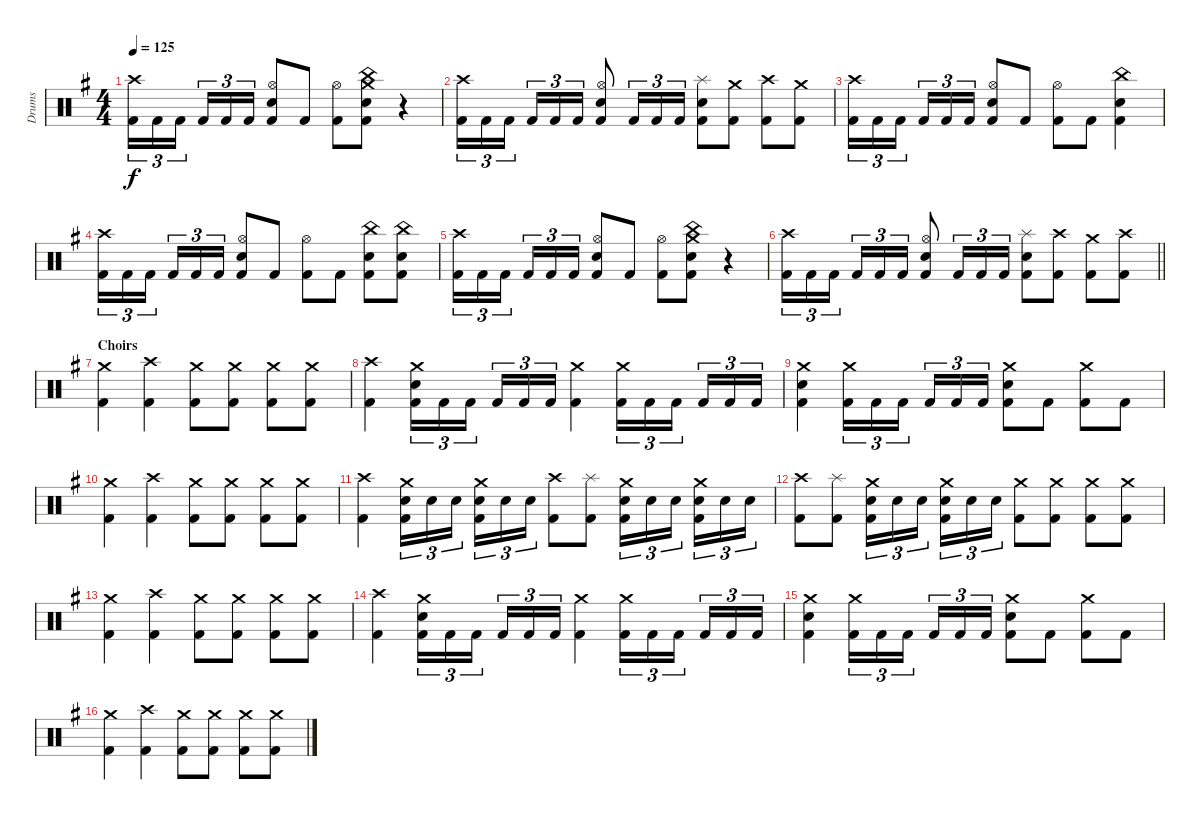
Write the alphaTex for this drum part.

\track ("Drums" "Drums") {instrument percussion}
\staff {score}
\articulation defaults
\ts (4 4)
\tempo 125
\clef neutral
\ks g
("Crash high (hit)" "Kick (hit) 2").16{tu (3 2) dy f} "Kick (hit) 2".16{tu (3 2)} "Kick (hit) 2".16{tu (3 2)} "Kick (hit) 2".16{tu (3 2)} "Kick (hit) 2".16{tu (3 2)} "Kick (hit) 2".16{tu (3 2)} ("Hi-Hat (open)" "Electric Snare (hit)" "Kick (hit) 2").8 "Kick (hit) 2".8 ("Hi-Hat (open)" "Kick (hit) 2").8 ("China (hit)" "Crash medium (hit)" "Electric Snare (hit)" "Kick (hit) 2").8 r.4 |
("Crash high (hit)" "Kick (hit) 2").16{tu (3 2)} "Kick (hit) 2".16{tu (3 2)} "Kick (hit) 2".16{tu (3 2)} "Kick (hit) 2".16{tu (3 2)} "Kick (hit) 2".16{tu (3 2)} "Kick (hit) 2".16{tu (3 2)} ("Hi-Hat (open)" "Electric Snare (hit)" "Kick (hit) 2").8 "Kick (hit) 2".16{tu (3 2)} "Kick (hit) 2".16{tu (3 2)} "Kick (hit) 2".16{tu (3 2)} ("Splash (hit)" "Electric Snare (hit)" "Kick (hit) 2").8 ("Crash medium (hit)" "Kick (hit) 2").8 ("Crash high (hit)" "Kick (hit) 2").8 ("Crash medium (hit)" "Kick (hit) 2").8 |
("Crash high (hit)" "Kick (hit) 2").16{tu (3 2)} "Kick (hit) 2".16{tu (3 2)} "Kick (hit) 2".16{tu (3 2)} "Kick (hit) 2".16{tu (3 2)} "Kick (hit) 2".16{tu (3 2)} "Kick (hit) 2".16{tu (3 2)} ("Hi-Hat (open)" "Electric Snare (hit)" "Kick (hit) 2").8 "Kick (hit) 2".8 ("Hi-Hat (open)" "Kick (hit) 2").8 "Kick (hit) 2".8 ("China (hit)" "Electric Snare (hit)" "Kick (hit) 2").4 |
("Crash high (hit)" "Kick (hit) 2").16{tu (3 2)} "Kick (hit) 2".16{tu (3 2)} "Kick (hit) 2".16{tu (3 2)} "Kick (hit) 2".16{tu (3 2)} "Kick (hit) 2".16{tu (3 2)} "Kick (hit) 2".16{tu (3 2)} ("Hi-Hat (open)" "Electric Snare (hit)" "Kick (hit) 2").8 "Kick (hit) 2".8 ("Hi-Hat (open)" "Kick (hit) 2").8 "Kick (hit) 2".8 ("China (hit)" "Electric Snare (hit)" "Kick (hit) 2").8 ("China (hit)" "Electric Snare (hit)" "Kick (hit) 2").8 |
("Crash high (hit)" "Kick (hit) 2").16{tu (3 2)} "Kick (hit) 2".16{tu (3 2)} "Kick (hit) 2".16{tu (3 2)} "Kick (hit) 2".16{tu (3 2)} "Kick (hit) 2".16{tu (3 2)} "Kick (hit) 2".16{tu (3 2)} ("Hi-Hat (open)" "Electric Snare (hit)" "Kick (hit) 2").8 "Kick (hit) 2".8 ("Hi-Hat (open)" "Kick (hit) 2").8 ("China (hit)" "Crash medium (hit)" "Electric Snare (hit)" "Kick (hit) 2").8 r.4 |
\barLineRight lightlight
("Crash high (hit)" "Kick (hit) 2").16{tu (3 2)} "Kick (hit) 2".16{tu (3 2)} "Kick (hit) 2".16{tu (3 2)} "Kick (hit) 2".16{tu (3 2)} "Kick (hit) 2".16{tu (3 2)} "Kick (hit) 2".16{tu (3 2)} ("Hi-Hat (open)" "Electric Snare (hit)" "Kick (hit) 2").8 "Kick (hit) 2".16{tu (3 2)} "Kick (hit) 2".16{tu (3 2)} "Kick (hit) 2".16{tu (3 2)} ("Splash (hit)" "Electric Snare (hit)" "Kick (hit) 2").8 ("Crash high (hit)" "Kick (hit) 2").8 ("Crash medium (hit)" "Kick (hit) 2").8 ("Crash high (hit)" "Kick (hit) 2").8 |
\section ("" "Choirs")
("Crash medium (hit)" "Kick (hit) 2").4 ("Crash high (hit)" "Kick (hit) 2").4 ("Crash medium (hit)" "Kick (hit) 2").8 ("Crash medium (hit)" "Kick (hit) 2").8 ("Crash medium (hit)" "Kick (hit) 2").8 ("Crash medium (hit)" "Kick (hit) 2").8 |
("Crash high (hit)" "Kick (hit) 2").4 ("Crash medium (hit)" "Electric Snare (hit)" "Kick (hit) 2").16{tu (3 2)} "Kick (hit) 2".16{tu (3 2)} "Kick (hit) 2".16{tu (3 2)} "Kick (hit) 2".16{tu (3 2)} "Kick (hit) 2".16{tu (3 2)} "Kick (hit) 2".16{tu (3 2)} ("Crash medium (hit)" "Kick (hit) 2").4 ("Crash medium (hit)" "Kick (hit) 2").16{tu (3 2)} "Kick (hit) 2".16{tu (3 2)} "Kick (hit) 2".16{tu (3 2)} "Kick (hit) 2".16{tu (3 2)} "Kick (hit) 2".16{tu (3 2)} "Kick (hit) 2".16{tu (3 2)} |
("Crash medium (hit)" "Electric Snare (hit)" "Kick (hit) 2").4 ("Crash medium (hit)" "Kick (hit) 2").16{tu (3 2)} "Kick (hit) 2".16{tu (3 2)} "Kick (hit) 2".16{tu (3 2)} "Kick (hit) 2".16{tu (3 2)} "Kick (hit) 2".16{tu (3 2)} "Kick (hit) 2".16{tu (3 2)} ("Crash medium (hit)" "Electric Snare (hit)" "Kick (hit) 2").8 "Kick (hit) 2".8 ("Crash medium (hit)" "Kick (hit) 2").8 "Kick (hit) 2".8 |
("Crash medium (hit)" "Kick (hit) 2").4 ("Crash high (hit)" "Kick (hit) 2").4 ("Crash medium (hit)" "Kick (hit) 2").8 ("Crash medium (hit)" "Kick (hit) 2").8 ("Crash medium (hit)" "Kick (hit) 2").8 ("Crash medium (hit)" "Kick (hit) 2").8 |
("Crash high (hit)" "Kick (hit) 2").4 ("Crash medium (hit)" "Electric Snare (hit)" "Kick (hit) 2").16{tu (3 2)} "Electric Snare (hit)".16{tu (3 2)} "Electric Snare (hit)".16{tu (3 2)} ("Crash medium (hit)" "Electric Snare (hit)" "Kick (hit) 2").16{tu (3 2)} "Electric Snare (hit)".16{tu (3 2)} "Electric Snare (hit)".16{tu (3 2)} ("Crash high (hit)" "Kick (hit) 2").8 ("Splash (hit)" "Kick (hit) 2").8 ("Crash medium (hit)" "Electric Snare (hit)" "Kick (hit) 2").16{tu (3 2)} "Electric Snare (hit)".16{tu (3 2)} "Electric Snare (hit)".16{tu (3 2)} ("Crash medium (hit)" "Electric Snare (hit)" "Kick (hit) 2").16{tu (3 2)} "Electric Snare (hit)".16{tu (3 2)} "Electric Snare (hit)".16{tu (3 2)} |
("Crash high (hit)" "Kick (hit) 2").8 ("Splash (hit)" "Kick (hit) 2").8 ("Crash medium (hit)" "Electric Snare (hit)" "Kick (hit) 2").16{tu (3 2)} "Electric Snare (hit)".16{tu (3 2)} "Electric Snare (hit)".16{tu (3 2)} ("Crash medium (hit)" "Electric Snare (hit)" "Kick (hit) 2").16{tu (3 2)} "Electric Snare (hit)".16{tu (3 2)} "Electric Snare (hit)".16{tu (3 2)} ("Crash medium (hit)" "Kick (hit) 2").8 ("Crash medium (hit)" "Kick (hit) 2").8 ("Crash medium (hit)" "Kick (hit) 2").8 ("Crash medium (hit)" "Kick (hit) 2").8 |
("Crash medium (hit)" "Kick (hit) 2").4 ("Crash high (hit)" "Kick (hit) 2").4 ("Crash medium (hit)" "Kick (hit) 2").8 ("Crash medium (hit)" "Kick (hit) 2").8 ("Crash medium (hit)" "Kick (hit) 2").8 ("Crash medium (hit)" "Kick (hit) 2").8 |
("Crash high (hit)" "Kick (hit) 2").4 ("Crash medium (hit)" "Electric Snare (hit)" "Kick (hit) 2").16{tu (3 2)} "Kick (hit) 2".16{tu (3 2)} "Kick (hit) 2".16{tu (3 2)} "Kick (hit) 2".16{tu (3 2)} "Kick (hit) 2".16{tu (3 2)} "Kick (hit) 2".16{tu (3 2)} ("Crash medium (hit)" "Kick (hit) 2").4 ("Crash medium (hit)" "Kick (hit) 2").16{tu (3 2)} "Kick (hit) 2".16{tu (3 2)} "Kick (hit) 2".16{tu (3 2)} "Kick (hit) 2".16{tu (3 2)} "Kick (hit) 2".16{tu (3 2)} "Kick (hit) 2".16{tu (3 2)} |
("Crash medium (hit)" "Electric Snare (hit)" "Kick (hit) 2").4 ("Crash medium (hit)" "Kick (hit) 2").16{tu (3 2)} "Kick (hit) 2".16{tu (3 2)} "Kick (hit) 2".16{tu (3 2)} "Kick (hit) 2".16{tu (3 2)} "Kick (hit) 2".16{tu (3 2)} "Kick (hit) 2".16{tu (3 2)} ("Crash medium (hit)" "Electric Snare (hit)" "Kick (hit) 2").8 "Kick (hit) 2".8 ("Crash medium (hit)" "Kick (hit) 2").8 "Kick (hit) 2".8 |
("Crash medium (hit)" "Kick (hit) 2").4 ("Crash high (hit)" "Kick (hit) 2").4 ("Crash medium (hit)" "Kick (hit) 2").8 ("Crash medium (hit)" "Kick (hit) 2").8 ("Crash medium (hit)" "Kick (hit) 2").8 ("Crash medium (hit)" "Kick (hit) 2").8
